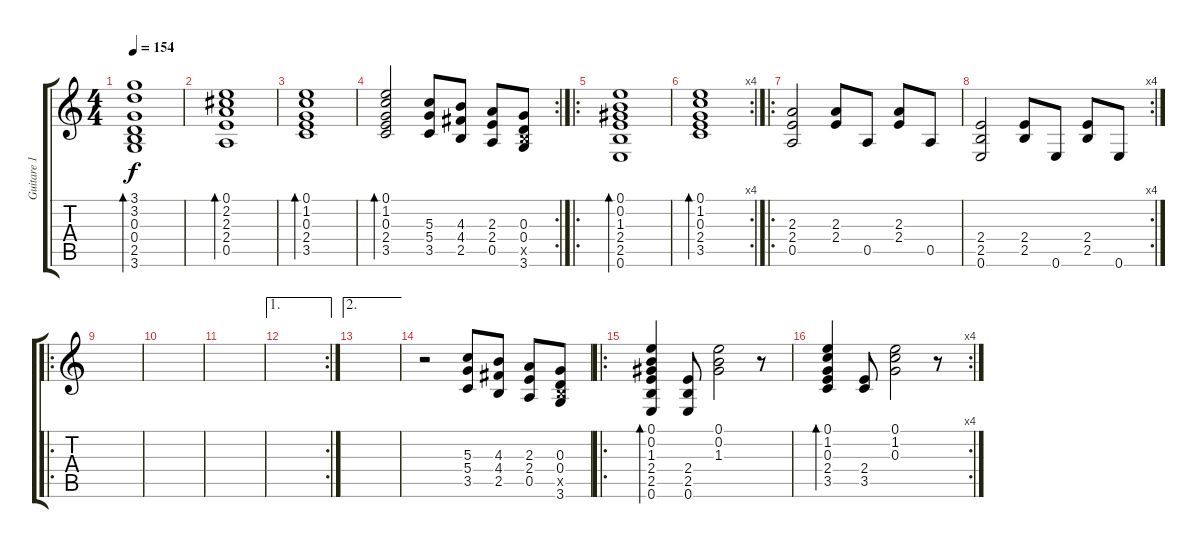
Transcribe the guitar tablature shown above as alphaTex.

\track ("Guitare 1 (Eric)" "Guitare 1 ") {instrument electricguitarclean}
\staff {score tabs}
\tuning (E4 B3 G3 D3 A2 E2) {hide}
\ts (4 4)
\tempo 154
\clef g2
\ks c
(3.1 3.2 0.3 0.4 2.5 3.6).1{bd 120 dy f} |
(0.1 2.2 2.3 2.4 0.5).1{bd 120} |
(0.1 1.2 0.3 2.4 3.5).1{bd 120} |
\rc 2
(0.1 1.2 0.3 2.4 3.5).2{bd 120} (5.3 5.4 3.5).8 (4.3 4.4 2.5).8 (2.3 2.4 0.5).8 (0.3 0.4 2.5{x} 3.6).8 |
\ro
(0.1 0.2 1.3 2.4 2.5 0.6).1{bd 120} |
\rc 4
(0.1 1.2 0.3 2.4 3.5).1{bd 120} |
\ro
(2.3 2.4 0.5).2 (2.3 2.4).8 0.5.8 (2.3 2.4).8 0.5.8 |
\rc 4
(2.4 2.5 0.6).2 (2.4 2.5).8 0.6.8 (2.4 2.5).8 0.6.8 |
\ro
|
|
|
\ae 1
\rc 2
|
\ae 2
|
r.2 (5.3 5.4 3.5).8 (4.3 4.4 2.5).8 (2.3 2.4 0.5).8 (0.3 0.4 2.5{x} 3.6).8 |
\ro
(0.1 0.2 1.3 2.4 2.5 0.6).4{bd 120} (2.4 2.5 0.6).8 (0.1 0.2 1.3).2 r.8 |
\rc 4
(0.1 1.2 0.3 2.4 3.5).4{bd 120} (2.4 3.5).8 (0.1 1.2 0.3).2 r.8
